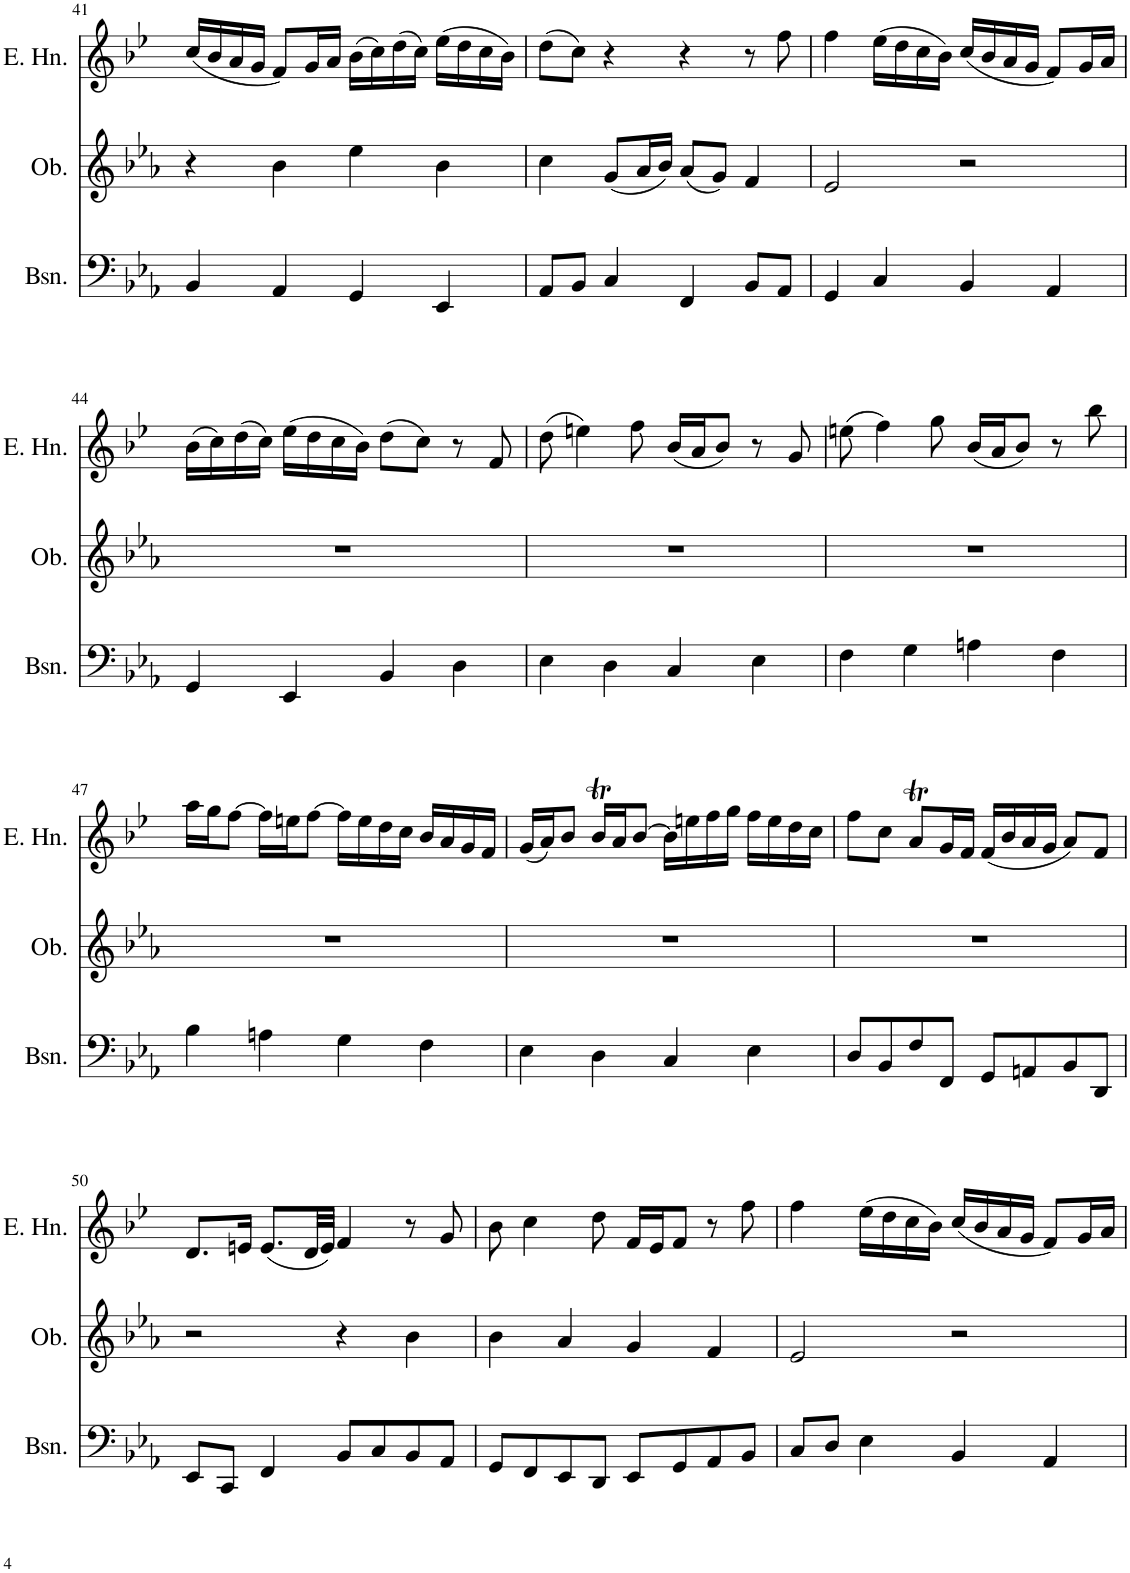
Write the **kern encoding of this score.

**kern	**kern	**kern
*part3	*part2	*part1
*staff3	*staff2	*staff1
*I"Bassoon	*I"Oboe	*I"English Horn
*I'Bsn.	*I'Ob.	*I'E. Hn.
!!LO:PB:g=z
*clefF4	*clefG2	*clefG2
*	*	*Trd4c7
*k[b-e-a-]	*k[b-e-a-]	*k[b-e-]
*M4/4	*M4/4	*M4/4
*met(c)	*met(c)	*met(c)
=41	=41	=41
4BB-/	4r	(16cc/LL
.	.	16b-/
.	.	16a/
.	.	16g/JJ
4AA-/	4b-\	8f/L)
.	.	16g/L
.	.	16a/JJ
4GG/	4ee-\	(16b-\LL
.	.	16cc\)
.	.	(16dd\
.	.	16cc\JJ)
4EE-/	4b-\	(16ee-\LL
.	.	16dd\
.	.	16cc\
.	.	16b-\JJ)
=42	=42	=42
8AA-/L	4cc\	(8dd\L
8BB-/J	.	8cc\J)
4C/	(8g/L	4r
.	16a-/L	.
.	16b-/JJ)	.
4FF/	(8a-/L	4r
.	8g/J)	.
8BB-/L	4f/	8r
8AA-/J	.	8ff\
=43	=43	=43
4GG/	2e-/	4ff\
4C/	.	(16ee-\LL
.	.	16dd\
.	.	16cc\
.	.	16b-\JJ)
4BB-/	2r	(16cc/LL
.	.	16b-/
.	.	16a/
.	.	16g/JJ
4AA-/	.	8f/L)
.	.	16g/L
.	.	16a/JJ
!!LO:LB:g=z
=44	=44	=44
4GG/	1r	(16b-\LL
.	.	16cc\)
.	.	(16dd\
.	.	16cc\JJ)
4EE-/	.	(16ee-\LL
.	.	16dd\
.	.	16cc\
.	.	16b-\JJ)
4BB-/	.	(8dd\L
.	.	8cc\J)
4D\	.	8r
.	.	8f/
=45	=45	=45
4E-\	1r	(8dd\
.	.	4een\)
4D\	.	.
.	.	8ff\
4C/	.	(16b-/LL
.	.	16a/J
.	.	8b-/J)
4E-\	.	8r
.	.	8g/
=46	=46	=46
4F\	1r	(8een\
.	.	4ff\)
4G\	.	.
.	.	8gg\
4An\	.	(16b-/LL
.	.	16a/J
.	.	8b-/J)
4F\	.	8r
.	.	8bb-\
!!LO:LB:g=z
=47	=47	=47
4B-\	1r	16aa\LL
.	.	16gg\J
.	.	[8ff\J
4An\	.	16ff\LL]
.	.	16een\J
.	.	[8ff\J
4G\	.	16ff\LL]
.	.	16ee\
.	.	16dd\
.	.	16cc\JJ
4F\	.	16b-/LL
.	.	16a/
.	.	16g/
.	.	16f/JJ
=48	=48	=48
4E-\	1r	(16g/LL
.	.	16a/J)
.	.	8b-/J
4D\	.	16b-T/LL
.	.	16a/J
.	.	[8b-/J
4C/	.	16b-\LL]
.	.	16een\
.	.	16ff\
.	.	16gg\JJ
4E-\	.	16ff\LL
.	.	16ee\
.	.	16dd\
.	.	16cc\JJ
=49	=49	=49
8D/L	1r	8ff\L
8BB-/	.	8cc\J
8F/	.	8at/L
8FF/J	.	16g/L
.	.	16f/JJ
8GG/L	.	(16f/LL
.	.	16b-/
8AAn/	.	16a/
.	.	16g/JJ
8BB-/	.	8a/L)
8DD/J	.	8f/J
!!LO:LB:g=z
=50	=50	=50
8EE-/L	2r	8.d/L
8CC/J	.	.
.	.	16en/Jk
4FF/	.	(8.e/L
.	.	32d/LL
.	.	32e/JJJ)
8BB-/L	4r	4f/
8C/	.	.
8BB-/	4b-\	8r
8AA-/J	.	8g/
=51	=51	=51
8GG/L	4b-\	8b-\
8FF/	.	4cc\
8EE-/	4a-/	.
8DD/J	.	8dd\
8EE-/L	4g/	16f/LL
.	.	16e-/J
8GG/	.	8f/J
8AA-/	4f/	8r
8BB-/J	.	8ff\
=52	=52	=52
8C/L	2e-/	4ff\
8D/J	.	.
4E-\	.	(16ee-\LL
.	.	16dd\
.	.	16cc\
.	.	16b-\JJ)
4BB-/	2r	(16cc/LL
.	.	16b-/
.	.	16a/
.	.	16g/JJ
4AA-/	.	8f/L)
.	.	16g/L
.	.	16a/JJ
=	=	=
*-	*-	*-
